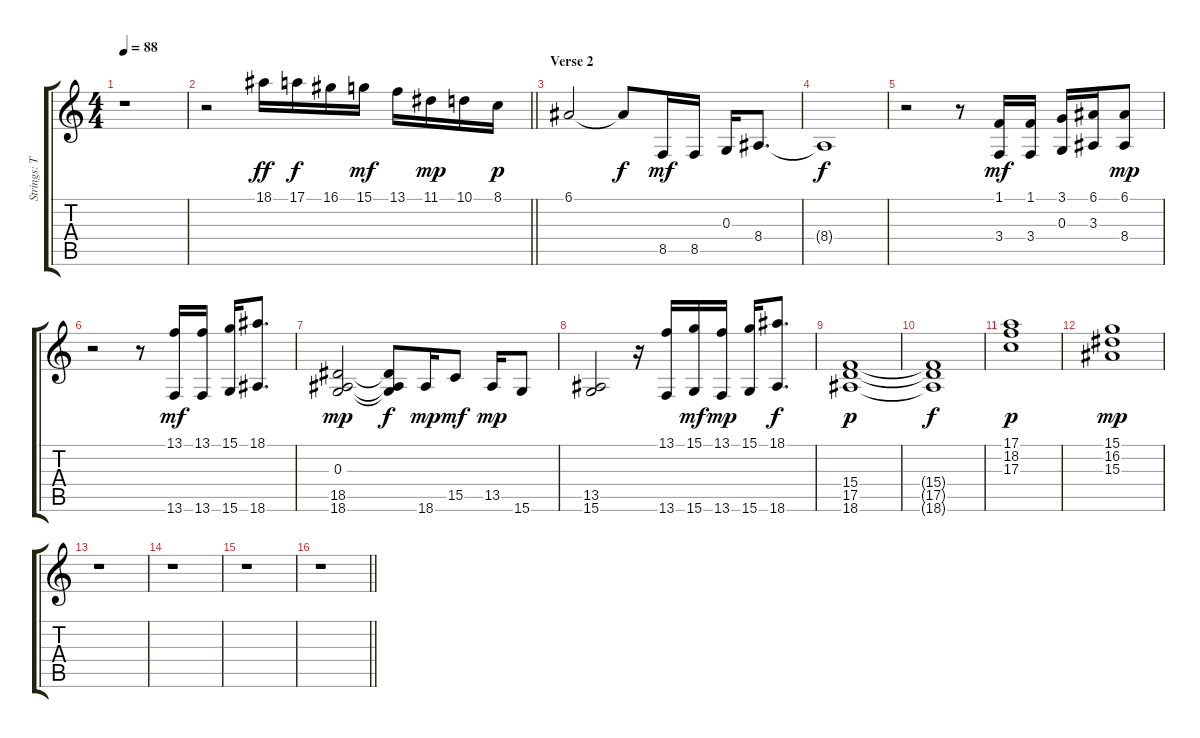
\track ("Strings: Ted Sheely" "Strings: T") {instrument stringensemble1}
\staff {score tabs}
\tuning (E4 B3 G3 D3 A2 E2) {hide}
\ts (4 4)
\tempo 88
\clef g2
\ks c
r.1{dy f} |
\barLineRight lightlight
r.2{instrument stringensemble1} 18.1.16{dy ff} 17.1.16{dy f} 16.1.16 15.1.16{dy mf} 13.1.16 11.1.16{dy mp} 10.1.16 8.1.16{dy p} |
\section ("" "Verse 2")
6.1.2 6.1{t}.8{dy f} 8.5.16{dy mf} 8.5.16 0.3.16 8.4.8{d} |
8.4{t}.1{dy f} |
r.2 r.8 (1.1 3.4).16{dy mf} (1.1 3.4).16 (3.1 0.3).16 (6.1 3.3).16 (6.1 8.4).8{dy mp} |
r.2 r.8 (13.1 13.6).16{dy mf} (13.1 13.6).16 (15.1 15.6).16 (18.1 18.6).8{d} |
(0.3 18.5 18.6).2{dy mp} (0.3{t} 18.5{t} 18.6{t}).8{dy f} 18.6.16{dy mp} 15.5.8{dy mf} 13.5.16{dy mp} 15.6.8 |
(13.5 15.6).2 r.16 (13.1 13.6).16 (15.1 15.6).16{dy mf} (13.1 13.6).16{dy mp} (15.1 15.6).16 (18.1 18.6).8{d dy f} |
(15.4 17.5 18.6).1{dy p} |
(15.4{t} 17.5{t} 18.6{t}).1{dy f} |
(17.1 18.2 17.3).1{dy p instrument tremolostrings} |
(15.1 16.2 15.3).1{dy mp} |
r.1 |
r.1 |
r.1 |
\barLineRight lightlight
r.1
